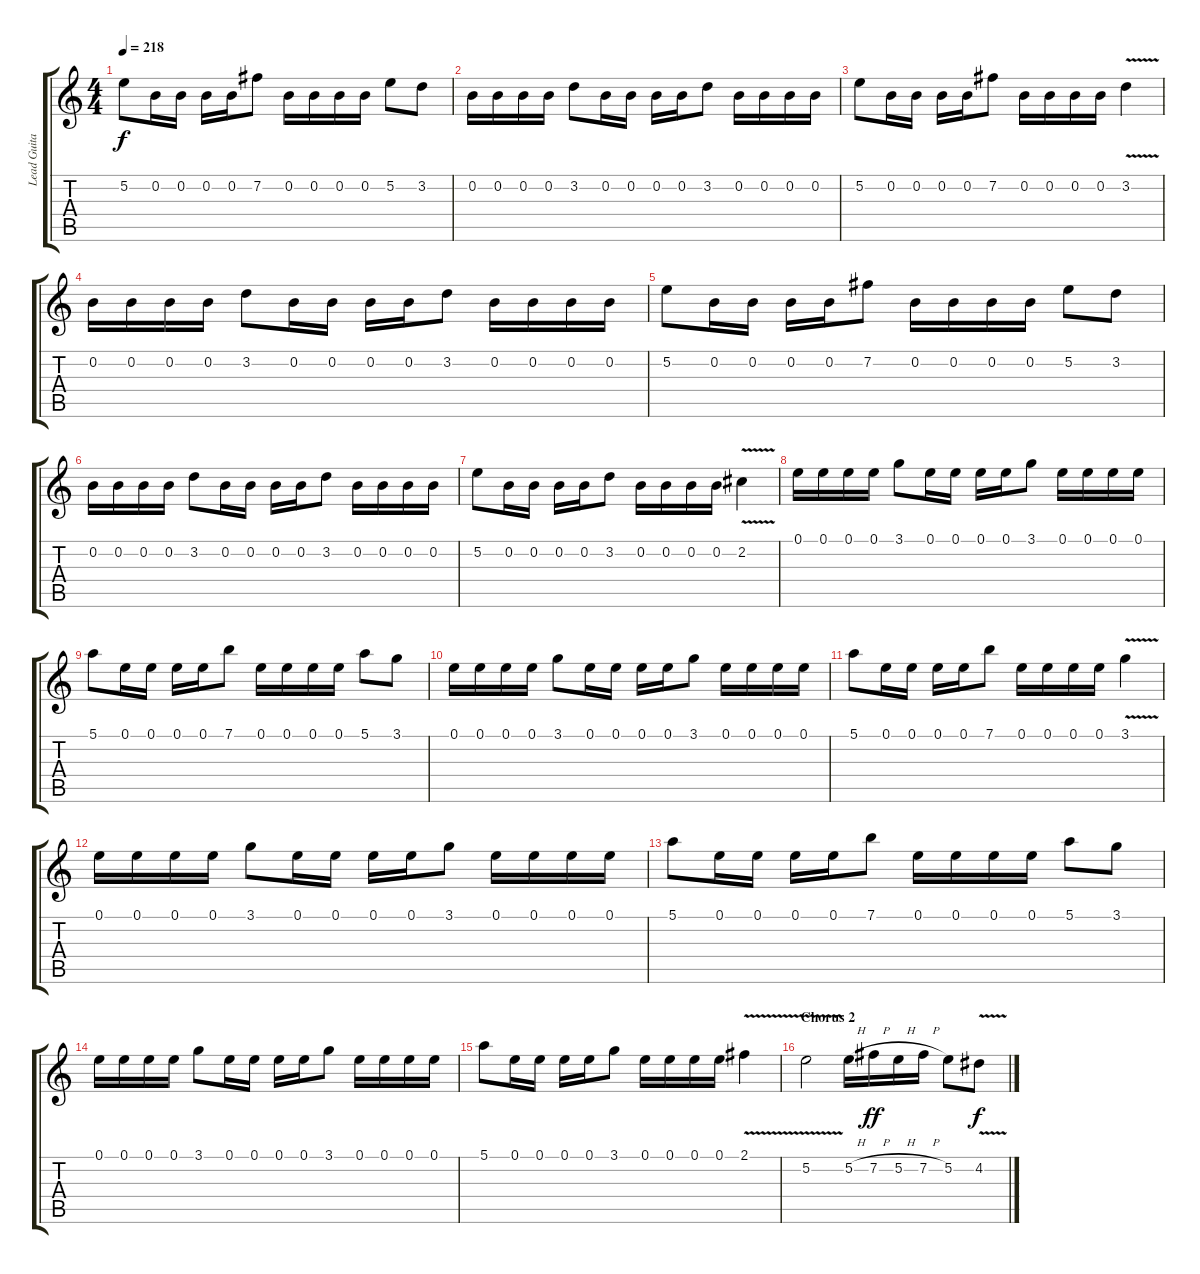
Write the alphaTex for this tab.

\track ("Lead Guitar 2" "Lead Guita") {instrument distortionguitar}
\staff {score tabs}
\tuning (E4 B3 G3 D3 A2 E2) {hide}
\ts (4 4)
\tempo 218
\clef g2
\ks c
5.2.8{dy f} 0.2.16 0.2.16 0.2.16 0.2.16 7.2.8 0.2.16 0.2.16 0.2.16 0.2.16 5.2.8 3.2.8 |
0.2.16 0.2.16 0.2.16 0.2.16 3.2.8 0.2.16 0.2.16 0.2.16 0.2.16 3.2.8 0.2.16 0.2.16 0.2.16 0.2.16 |
5.2.8 0.2.16 0.2.16 0.2.16 0.2.16 7.2.8 0.2.16 0.2.16 0.2.16 0.2.16 3.2{v}.4 |
0.2.16 0.2.16 0.2.16 0.2.16 3.2.8 0.2.16 0.2.16 0.2.16 0.2.16 3.2.8 0.2.16 0.2.16 0.2.16 0.2.16 |
5.2.8 0.2.16 0.2.16 0.2.16 0.2.16 7.2.8 0.2.16 0.2.16 0.2.16 0.2.16 5.2.8 3.2.8 |
0.2.16 0.2.16 0.2.16 0.2.16 3.2.8 0.2.16 0.2.16 0.2.16 0.2.16 3.2.8 0.2.16 0.2.16 0.2.16 0.2.16 |
5.2.8 0.2.16 0.2.16 0.2.16 0.2.16 3.2.8 0.2.16 0.2.16 0.2.16 0.2.16 2.2{v}.4 |
0.1.16 0.1.16 0.1.16 0.1.16 3.1.8 0.1.16 0.1.16 0.1.16 0.1.16 3.1.8 0.1.16 0.1.16 0.1.16 0.1.16 |
5.1.8 0.1.16 0.1.16 0.1.16 0.1.16 7.1.8 0.1.16 0.1.16 0.1.16 0.1.16 5.1.8 3.1.8 |
0.1.16 0.1.16 0.1.16 0.1.16 3.1.8 0.1.16 0.1.16 0.1.16 0.1.16 3.1.8 0.1.16 0.1.16 0.1.16 0.1.16 |
5.1.8 0.1.16 0.1.16 0.1.16 0.1.16 7.1.8 0.1.16 0.1.16 0.1.16 0.1.16 3.1{v}.4 |
0.1.16 0.1.16 0.1.16 0.1.16 3.1.8 0.1.16 0.1.16 0.1.16 0.1.16 3.1.8 0.1.16 0.1.16 0.1.16 0.1.16 |
5.1.8 0.1.16 0.1.16 0.1.16 0.1.16 7.1.8 0.1.16 0.1.16 0.1.16 0.1.16 5.1.8 3.1.8 |
0.1.16 0.1.16 0.1.16 0.1.16 3.1.8 0.1.16 0.1.16 0.1.16 0.1.16 3.1.8 0.1.16 0.1.16 0.1.16 0.1.16 |
5.1.8 0.1.16 0.1.16 0.1.16 0.1.16 3.1.8 0.1.16 0.1.16 0.1.16 0.1.16 2.1{v}.4 |
\section ("" "Chorus 2")
5.2{v}.2 5.2{h}.16 7.2{h}.16{dy ff} 5.2{h}.16 7.2{h}.16 5.2.8 4.2{v}.8{dy f}
